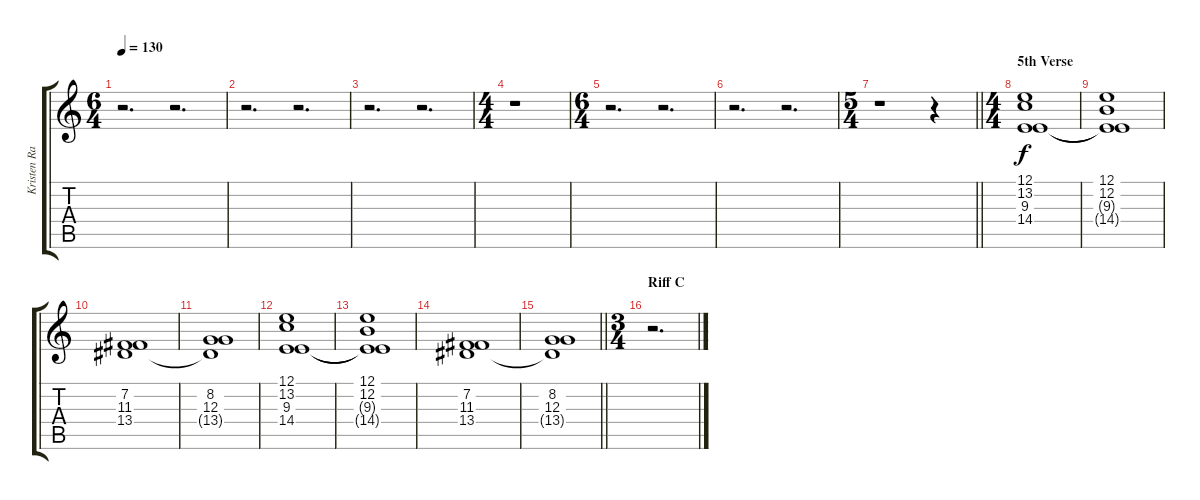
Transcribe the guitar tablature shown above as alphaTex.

\track ("Kristen Randall" "Kristen Ra") {instrument choiraahs}
\staff {score tabs}
\tuning (E4 B3 G3 D3 A2 E2) {hide}
\ts (6 4)
\tempo 130
\clef g2
\ks c
r.2{d dy ff} r.2{d} |
r.2{d} r.2{d} |
r.2{d} r.2{d} |
\ts (4 4)
r.1 |
\ts (6 4)
r.2{d} r.2{d} |
r.2{d} r.2{d} |
\ts (5 4)
\barLineRight lightlight
r.1 r.4 |
\ts (4 4)
\section ("" "5th Verse")
(12.1 13.2 9.3 14.4).1{dy f volume 11} |
(12.1 12.2 9.3{t} 14.4{t}).1 |
(7.2 11.3 13.4).1 |
(8.2 12.3 13.4{t}).1 |
(12.1 13.2 9.3 14.4).1 |
(12.1 12.2 9.3{t} 14.4{t}).1 |
(7.2 11.3 13.4).1 |
\barLineRight lightlight
(8.2 12.3 13.4{t}).1 |
\ts (3 4)
\section ("" "Riff C")
r.2{d}
